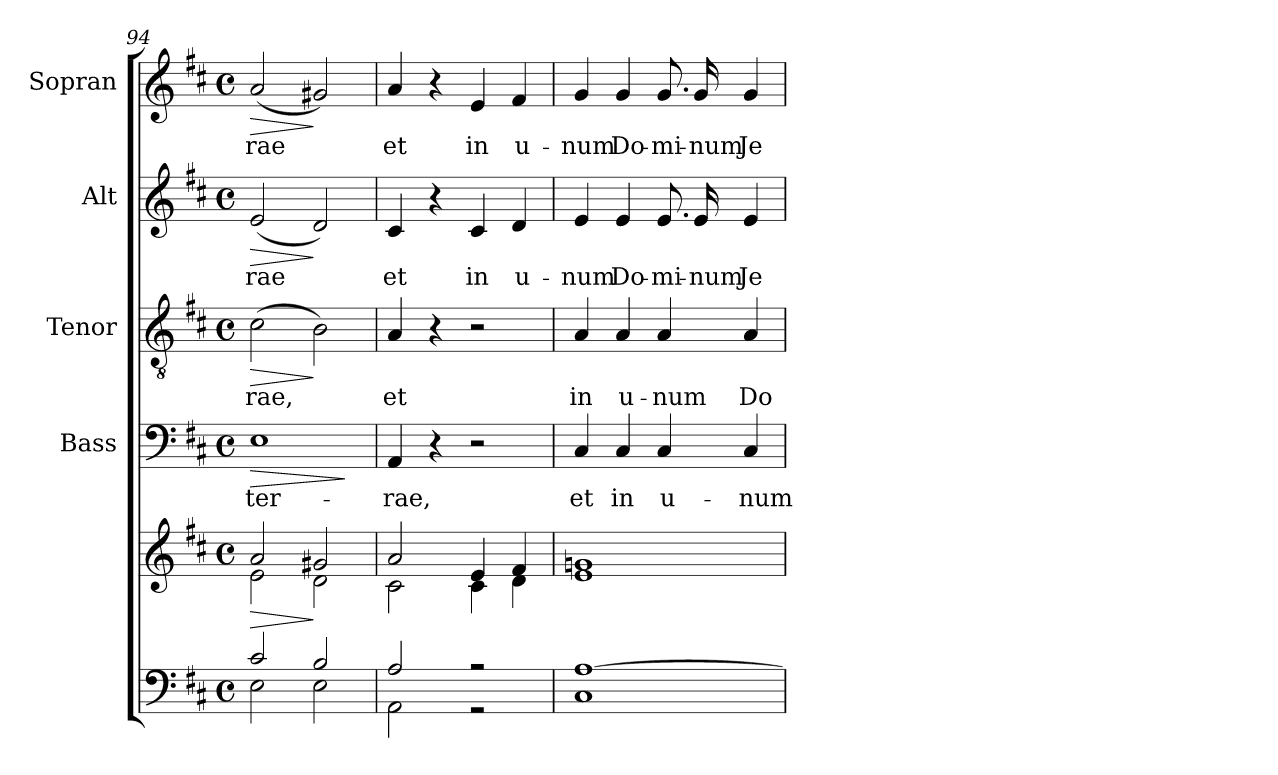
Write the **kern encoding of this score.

**kern	**kern	**dynam	**kern	**text	**dynam	**kern	**text	**dynam	**kern	**text	**dynam	**kern	**text	**dynam
*part5	*part5	*part5	*part4	*part4	*part4	*part3	*part3	*part3	*part2	*part2	*part2	*part1	*part1	*part1
*staff6	*staff5	*staff5/6	*staff4	*staff4	*staff4	*staff3	*staff3	*staff3	*staff2	*staff2	*staff2	*staff1	*staff1	*staff1
*	*	*	*I"Bass	*	*	*I"Tenor	*	*	*I"Alt	*	*	*I"Sopran	*	*
*	*	*	*I'B.	*	*	*I'T.	*	*	*I'A.	*	*	*I'S.	*	*
*clefF4	*clefG2	*	*clefF4	*	*	*clefGv2	*	*	*clefG2	*	*	*clefG2	*	*
*k[f#c#]	*k[f#c#]	*	*k[f#c#]	*	*	*k[f#c#]	*	*	*k[f#c#]	*	*	*k[f#c#]	*	*
*D:	*D:	*	*D:	*	*	*D:	*	*	*D:	*	*	*D:	*	*
*M4/4	*M4/4	*	*M4/4	*	*	*M4/4	*	*	*M4/4	*	*	*M4/4	*	*
*met(c)	*met(c)	*	*met(c)	*	*	*met(c)	*	*	*met(c)	*	*	*met(c)	*	*
=94	=94	=94	=94	=94	=94	=94	=94	=94	=94	=94	=94	=94	=94	=94
*^	*	*	*	*	*	*	*	*	*	*	*	*	*	*
!	!	!	!LO:HP:b	!	!LO:LY:b	!LO:HP:b	!	!LO:LY:b	!LO:HP:b	!	!LO:LY:b	!LO:HP:b	!	!LO:LY:b	!LO:HP:b
*	*	*^	*	*	*	*	*	*	*	*	*	*	*	*	*
2c#/	2E\	2a/	2e\	>	1E	ter-	>	(>2c#\	-rae,	>	(<2e/	-rae	>	(<2a/	-rae	>
2B/	2E\	2g#X/	2d\	]	.	.	.	2B\)	.	]	2d/)	.	]	2g#X/)	.	]
*v	*v	*	*	*	*	*	*	*	*	*	*	*	*	*	*	*
*	*v	*v	*	*	*	*	*	*	*	*	*	*	*	*	*
.	.	.	.	.	]	.	.	.	.	.	.	.	.	.
!!LO:PB:g=z
=95	=95	=95	=95	=95	=95	=95	=95	=95	=95	=95	=95	=95	=95	=95
*^	*^	*	*	*	*	*	*	*	*	*	*	*	*	*
!	!	!	!	!	!	!LO:LY:b	!	!	!LO:LY:b	!	!	!LO:LY:b	!	!	!LO:LY:b	!
2A/	2AA\	2a/	2c#\	.	4AA/	-rae,	.	4A/	et	.	4c#/	et	.	4a/	et	.
.	.	.	.	.	4r	.	.	4r	.	.	4r	.	.	4r	.	.
!	!	!	!	!	!	!	!	!	!	!	!	!LO:LY:b	!	!	!LO:LY:b	!
2r	2r	4e/	4c#\	.	2r	.	.	2r	.	.	4c#/	in	.	4e/	in	.
!	!	!	!	!	!	!	!	!	!	!	!	!LO:LY:b	!	!	!LO:LY:b	!
.	.	4f#/	4d\	.	.	.	.	.	.	.	4d/	u-	.	4f#/	u-	.
=96	=96	=96	=96	=96	=96	=96	=96	=96	=96	=96	=96	=96	=96	=96	=96	=96
!	!	!	!	!	!	!LO:LY:b	!	!	!LO:LY:b	!	!	!LO:LY:b	!	!	!LO:LY:b	!
[>1A	1C#	1gn	1e	.	4C#/	et	.	4A/	in	.	4e/	-num	.	4g/	-num	.
!	!	!	!	!	!	!LO:LY:b	!	!	!LO:LY:b	!	!	!LO:LY:b	!	!	!LO:LY:b	!
.	.	.	.	.	4C#/	in	.	4A/	u-	.	4e/	Do-	.	4g/	Do-	.
!	!	!	!	!	!	!LO:LY:b	!	!	!LO:LY:b	!	!	!LO:LY:b	!	!	!LO:LY:b	!
.	.	.	.	.	4C#/	u-	.	4A/	-num	.	8.e/	-mi-	.	8.g/	-mi-	.
!	!	!	!	!	!	!	!	!	!	!	!	!LO:LY:b	!	!	!LO:LY:b	!
.	.	.	.	.	.	.	.	.	.	.	16e/	-num	.	16g/	-num	.
!	!	!	!	!	!	!LO:LY:b	!	!	!LO:LY:b	!	!	!LO:LY:b	!	!	!LO:LY:b	!
.	.	.	.	.	4C#/	-num	.	4A/	Do-	.	4e/	Je-	.	4g/	Je-	.
*v	*v	*	*	*	*	*	*	*	*	*	*	*	*	*	*	*
*	*v	*v	*	*	*	*	*	*	*	*	*	*	*	*	*
=	=	=	=	=	=	=	=	=	=	=	=	=	=	=
*-	*-	*-	*-	*-	*-	*-	*-	*-	*-	*-	*-	*-	*-	*-
